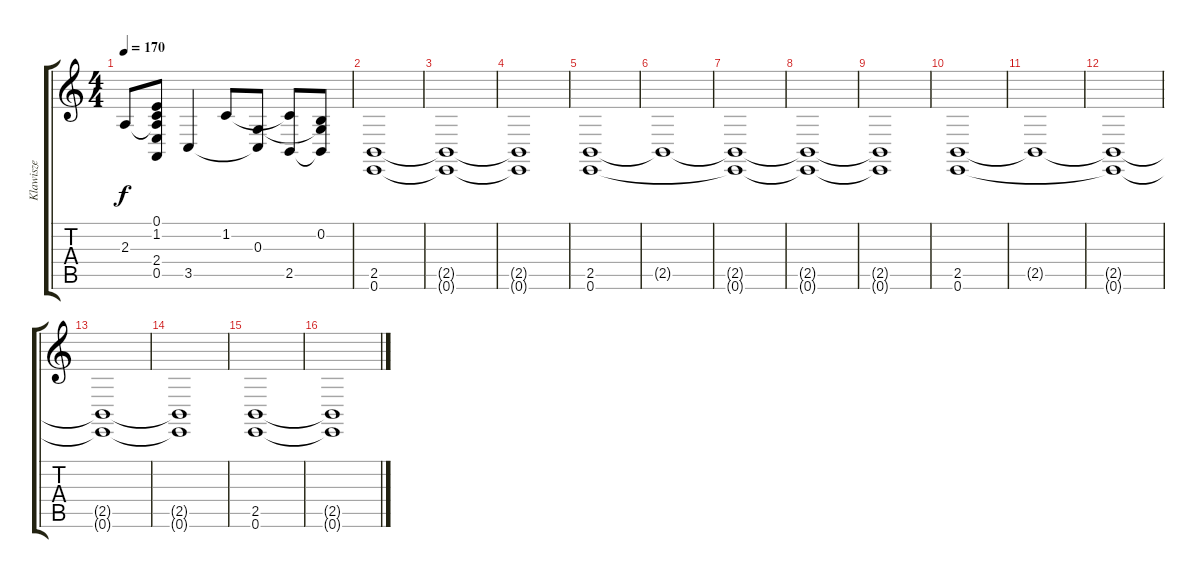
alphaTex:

\track ("Klawisze" "Klawisze") {instrument seashore}
\staff {score tabs}
\tuning (E4 B3 G3 D3 A2 E2) {hide}
\ts (4 4)
\tempo 170
\clef g2
\ks c
2.3{t}.8{dy f} (0.1{t} 1.2{t} 2.3{t} 2.4{t} 0.5{t}).8 3.5.4{instrument seashore} 1.2.8 (0.3 3.5{t}).8 (1.2{t} 2.5).8 (0.2 0.3{t} 2.5{t}).8 |
(2.5 0.6).1 |
(2.5{t} 0.6{t}).1 |
(2.5{t} 0.6{t}).1 |
(2.5 0.6).1 |
2.5{t}.1 |
(2.5{t} 0.6{t}).1 |
(2.5{t} 0.6{t}).1 |
(2.5{t} 0.6{t}).1 |
(2.5 0.6).1 |
2.5{t}.1 |
(2.5{t} 0.6{t}).1 |
(2.5{t} 0.6{t}).1 |
(2.5{t} 0.6{t}).1 |
(2.5 0.6).1 |
(2.5{t} 0.6{t}).1
